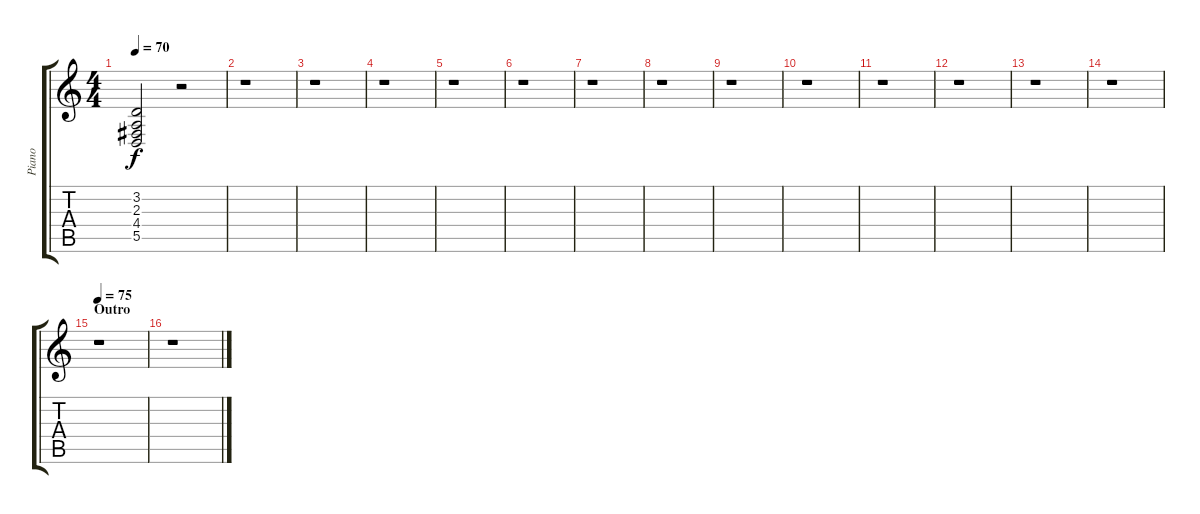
\track ("Piano" "Piano") {instrument acousticgrandpiano}
\staff {score tabs}
\tuning (E4 B3 G3 D3 A2 D2) {hide}
\ts (4 4)
\tempo 70
\clef g2
\ks c
(3.2{t} 2.3{t} 4.4{t} 5.5{t}).2{dy f} r.2 |
r.1 |
r.1 |
r.1 |
r.1 |
r.1 |
r.1 |
r.1 |
r.1 |
r.1 |
r.1 |
r.1 |
r.1 |
r.1 |
\section ("" "Outro")
\tempo 75
r.1 |
r.1
